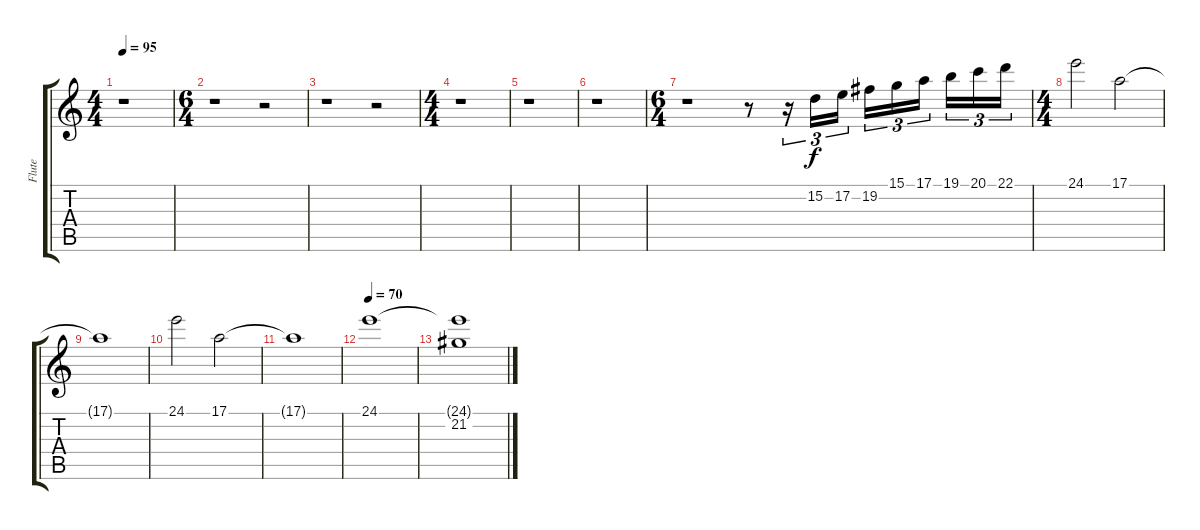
\track ("Flute" "Flute") {instrument ocarina}
\staff {score tabs}
\tuning (E4 B3 G3 D3 A2 E2) {hide}
\ts (4 4)
\tempo 95
\clef g2
\ks c
r.1{dy f instrument ocarina} |
\ts (6 4)
r.1 r.2 |
r.1 r.2 |
\ts (4 4)
r.1 |
r.1 |
r.1 |
\ts (6 4)
r.1 r.8 r.16{tu (3 2)} 15.2.16{tu (3 2)} 17.2.16{tu (3 2)} 19.2.16{tu (3 2)} 15.1.16{tu (3 2)} 17.1.16{tu (3 2)} 19.1.16{tu (3 2)} 20.1.16{tu (3 2)} 22.1.16{tu (3 2)} |
\ts (4 4)
24.1.2 17.1.2 |
17.1{t}.1 |
24.1.2 17.1.2 |
17.1{t}.1 |
\tempo 70
24.1.1 |
(24.1{t} 21.2).1
